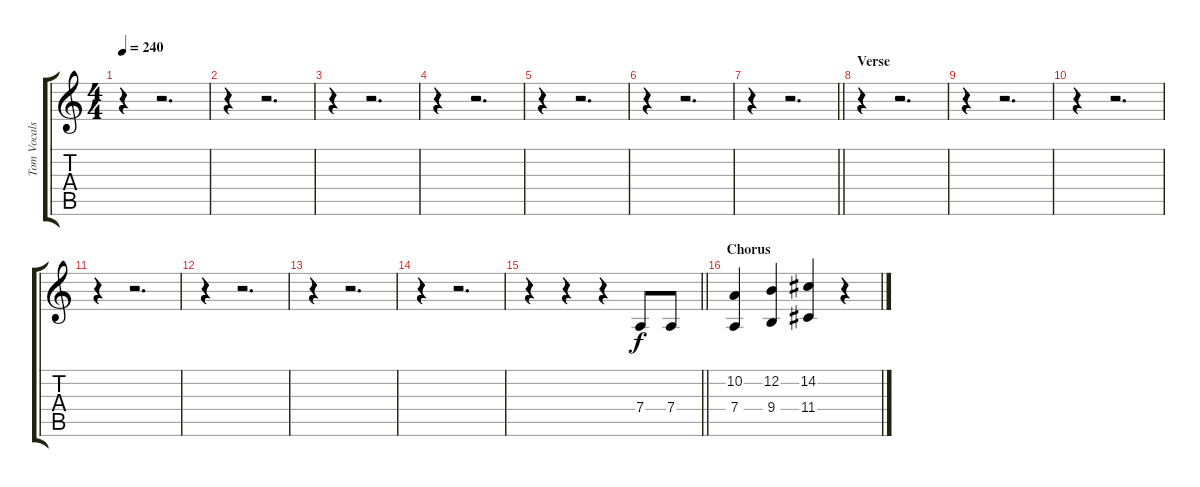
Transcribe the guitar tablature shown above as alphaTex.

\track ("Tom Vocals" "Tom Vocals") {instrument clarinet}
\staff {score tabs}
\tuning (E4 B3 G3 D3 A2 E2) {hide}
\ts (4 4)
\tempo 240
\clef g2
\ks c
r.4{dy f} r.2{d} |
r.4 r.2{d} |
r.4 r.2{d} |
r.4 r.2{d} |
r.4 r.2{d} |
r.4 r.2{d} |
\barLineRight lightlight
r.4 r.2{d} |
\section ("" "Verse")
r.4 r.2{d} |
r.4 r.2{d} |
r.4 r.2{d} |
r.4 r.2{d} |
r.4 r.2{d} |
r.4 r.2{d} |
r.4 r.2{d} |
\barLineRight lightlight
r.4 r.4 r.4 7.4.8 7.4.8 |
\section ("" "Chorus")
(10.2 7.4).4 (12.2 9.4).4 (14.2 11.4).4 r.4
